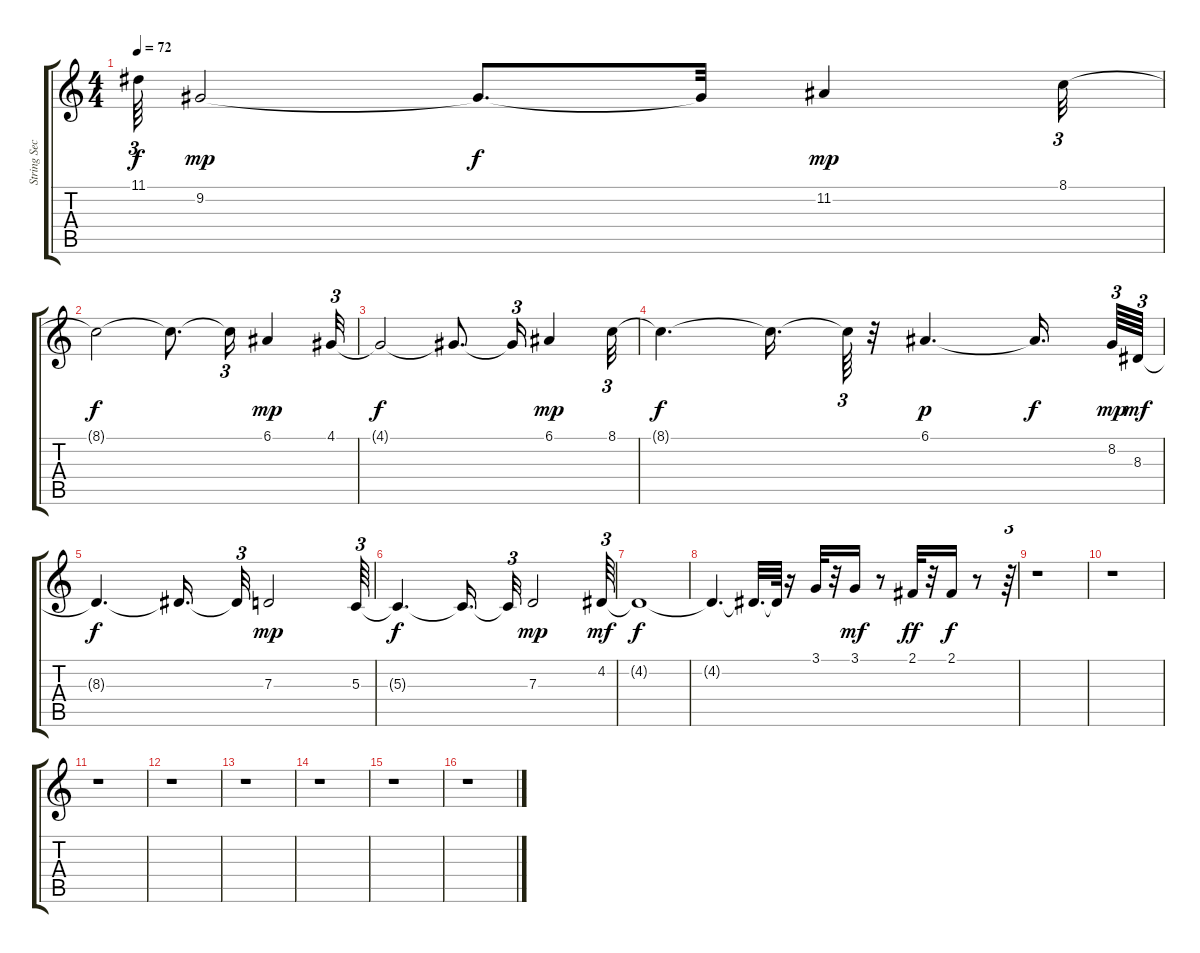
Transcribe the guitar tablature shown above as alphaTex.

\track ("String Section" "String Sec") {instrument stringensemble1}
\staff {score tabs}
\tuning (E4 B3 G3 D3 A2 E2) {hide}
\ts (4 4)
\tempo 72
\clef g2
\ks c
11.1{t}.64{tu (3 2) dy f} 9.2.2{dy mp} 9.2{t}.8{d dy f} 9.2{t}.32 11.2.4{dy mp} 8.1.32{tu (3 2)} |
8.1{t}.2{dy f} 8.1{t}.8{d} 8.1{t}.16{tu (3 2)} 6.1.4{dy mp} 4.1.32{tu (3 2)} |
4.1{t}.2{dy f} 4.1{t}.8{d} 4.1{t}.16{tu (3 2)} 6.1.4{dy mp} 8.1.32{tu (3 2)} |
8.1{t}.4{d dy f} 8.1{t}.16{d} 8.1{t}.64{tu (3 2)} r.32 6.1.4{d dy p} 6.1{t}.16{d dy f beam splitsecondary} 8.2.64{tu (3 2) dy mp} 8.3.64{tu (3 2) dy mf} |
8.3{t}.4{d dy f} 8.3{t}.16{d} 8.3{t}.32{tu (3 2)} 7.3.2{dy mp} 5.3.64{tu (3 2)} |
5.3{t}.4{d dy f} 5.3{t}.16{d} 5.3{t}.32{tu (3 2)} 7.3.2{dy mp} 4.2.64{tu (3 2) dy mf} |
4.2{t}.1{dy f} |
4.2{t}.4{d} 4.2{t}.32{d} 4.2{t}.64 r.16 3.1.32 r.32 3.1.16{dy mf} r.8 2.1.32{dy ff} r.32 2.1.16{dy f} r.8 r.64{tu (3 2)} |
r.1 |
r.1 |
r.1 |
r.1 |
r.1 |
r.1 |
r.1 |
r.1
